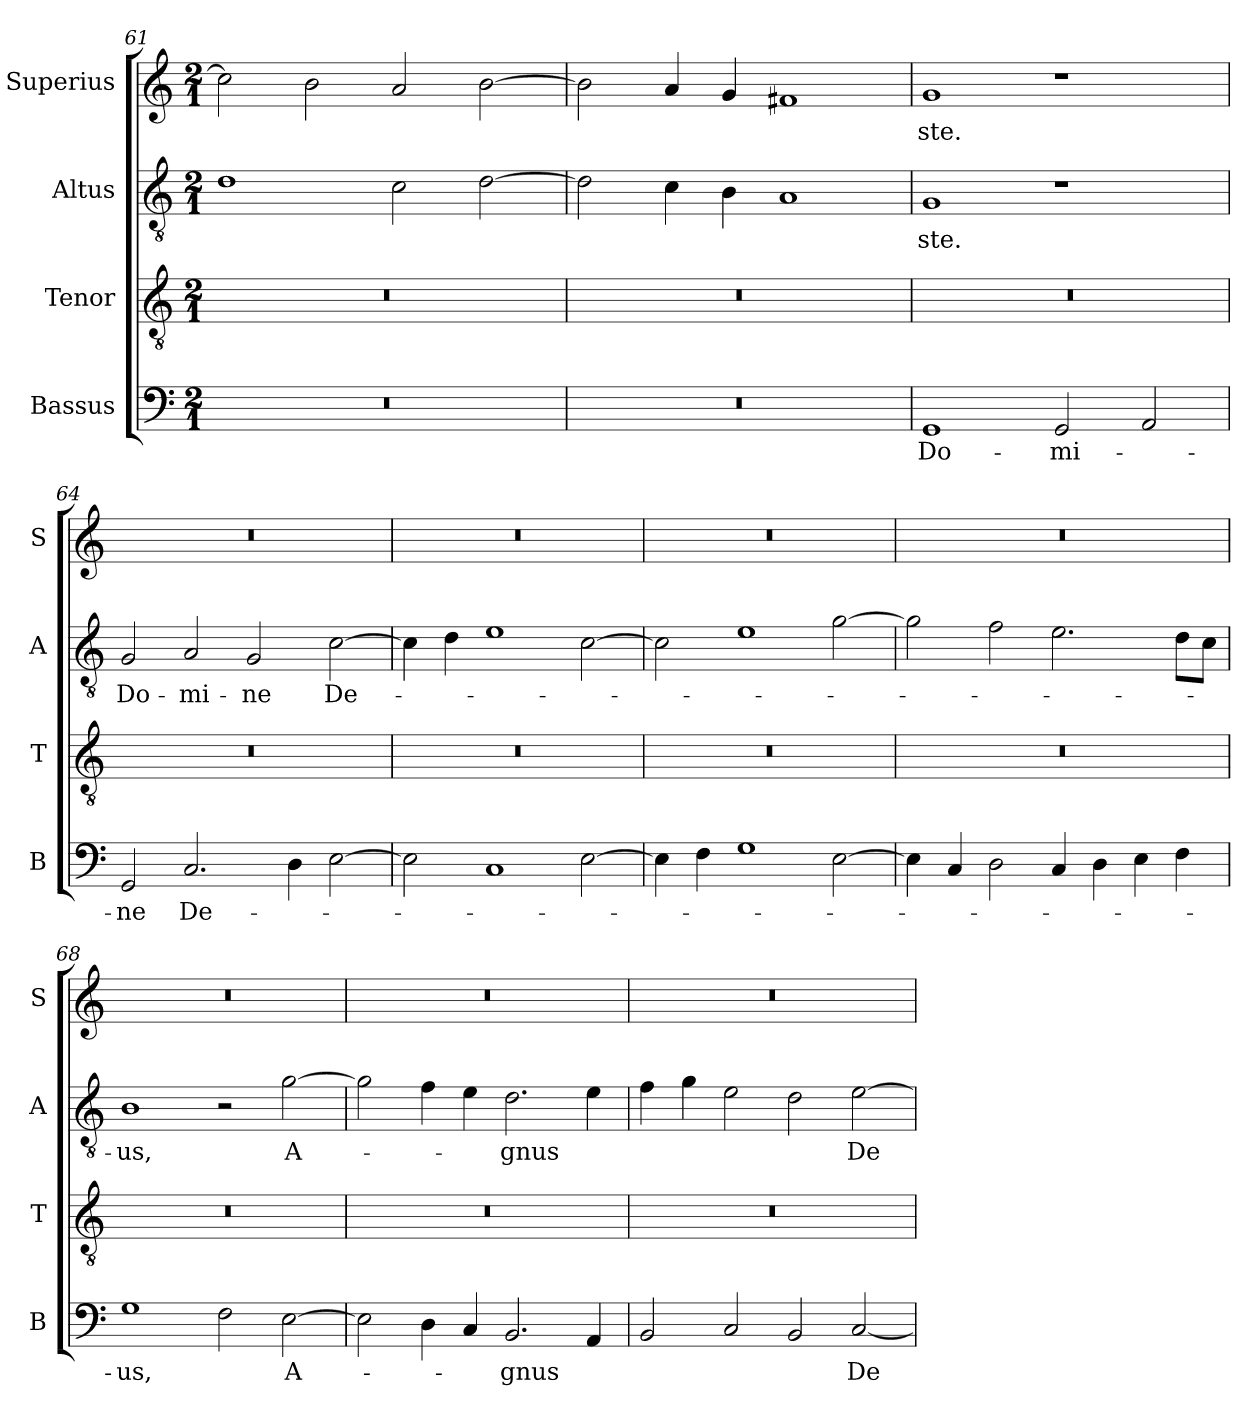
**kern	**text	**kern	**kern	**text	**kern	**text
*part4	*part4	*part3	*part2	*part2	*part1	*part1
*staff4	*staff4	*staff3	*staff2	*staff2	*staff1	*staff1
*I"Bassus	*	*I"Tenor	*I"Altus	*	*I"Superius	*
*I'B	*	*I'T	*I'A	*	*I'S	*
*clefF4	*	*clefGv2	*clefGv2	*	*clefG2	*
*k[]	*	*k[]	*k[]	*	*k[]	*
*M2/1	*	*M2/1	*M2/1	*	*M2/1	*
=61	=61	=61	=61	=61	=61	=61
0r	.	0r	1d	.	2cc]	.
.	.	.	.	.	2b	.
.	.	.	2c	.	2a	.
.	.	.	[2d	.	[2b	.
=62	=62	=62	=62	=62	=62	=62
0r	.	0r	2d]	.	2b]	.
.	.	.	4c	.	4a	.
.	.	.	4B	.	4g	.
.	.	.	1A	.	1f#X	.
=63	=63	=63	=63	=63	=63	=63
1GG	Do-	0r	1G	-ste.	1g	-ste.
2GG	-mi-	.	1r	.	1r	.
2AA	.	.	.	.	.	.
=64	=64	=64	=64	=64	=64	=64
2GG	-ne	0r	2G	Do-	0r	.
2.C	De-	.	2A	-mi-	.	.
.	.	.	2G	-ne	.	.
4D	.	.	.	.	.	.
[2E	.	.	[2c	De-	.	.
=65	=65	=65	=65	=65	=65	=65
2E]	.	0r	4c]	.	0r	.
.	.	.	4d	.	.	.
1C	.	.	1e	.	.	.
[2E	.	.	[2c	.	.	.
=66	=66	=66	=66	=66	=66	=66
4E]	.	0r	2c]	.	0r	.
4F	.	.	.	.	.	.
1G	.	.	1e	.	.	.
[2E	.	.	[2g	.	.	.
=67	=67	=67	=67	=67	=67	=67
4E]	.	0r	2g]	.	0r	.
4C	.	.	.	.	.	.
2D	.	.	2f	.	.	.
4C	.	.	2.e	.	.	.
4D	.	.	.	.	.	.
4E	.	.	.	.	.	.
4F	.	.	8dL	.	.	.
.	.	.	8cJ	.	.	.
=68	=68	=68	=68	=68	=68	=68
1G	-us,	0r	1B	-us,	0r	.
2F	.	.	2r	.	.	.
[2E	A-	.	[2g	A-	.	.
=69	=69	=69	=69	=69	=69	=69
2E]	.	0r	2g]	.	0r	.
4D	.	.	4f	.	.	.
4C	.	.	4e	.	.	.
2.BB	-gnus	.	2.d	-gnus	.	.
4AA	.	.	4e	.	.	.
=70	=70	=70	=70	=70	=70	=70
2BB	.	0r	4f	.	0r	.
.	.	.	4g	.	.	.
2C	.	.	2e	.	.	.
2BB	.	.	2d	.	.	.
[2C	De-	.	[2e	De-	.	.
=	=	=	=	=	=	=
*-	*-	*-	*-	*-	*-	*-
